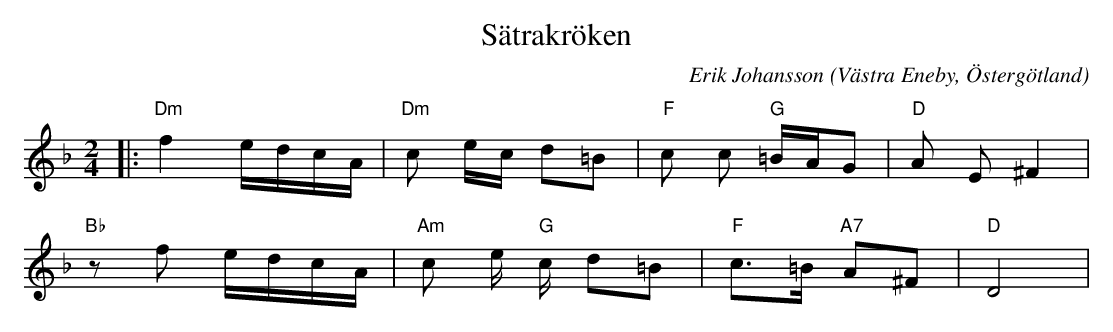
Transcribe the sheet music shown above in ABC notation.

X:1
T:Sätrakröken
C:Erik Johansson
O:Västra Eneby, Östergötland
Q:80
M:2/4
L:1/8
K:Dm
|:"Dm"f2 e/d/c/A/ |"Dm"c e/c/ d=B| "F" c c "G" =B/A/G | "D" A E ^F2 |
"Bb" zf e/d/c/A/ |"Am"c e/ "G"c/ d=B| "F" c>=B  "A7" A^F | "D" D4 |
